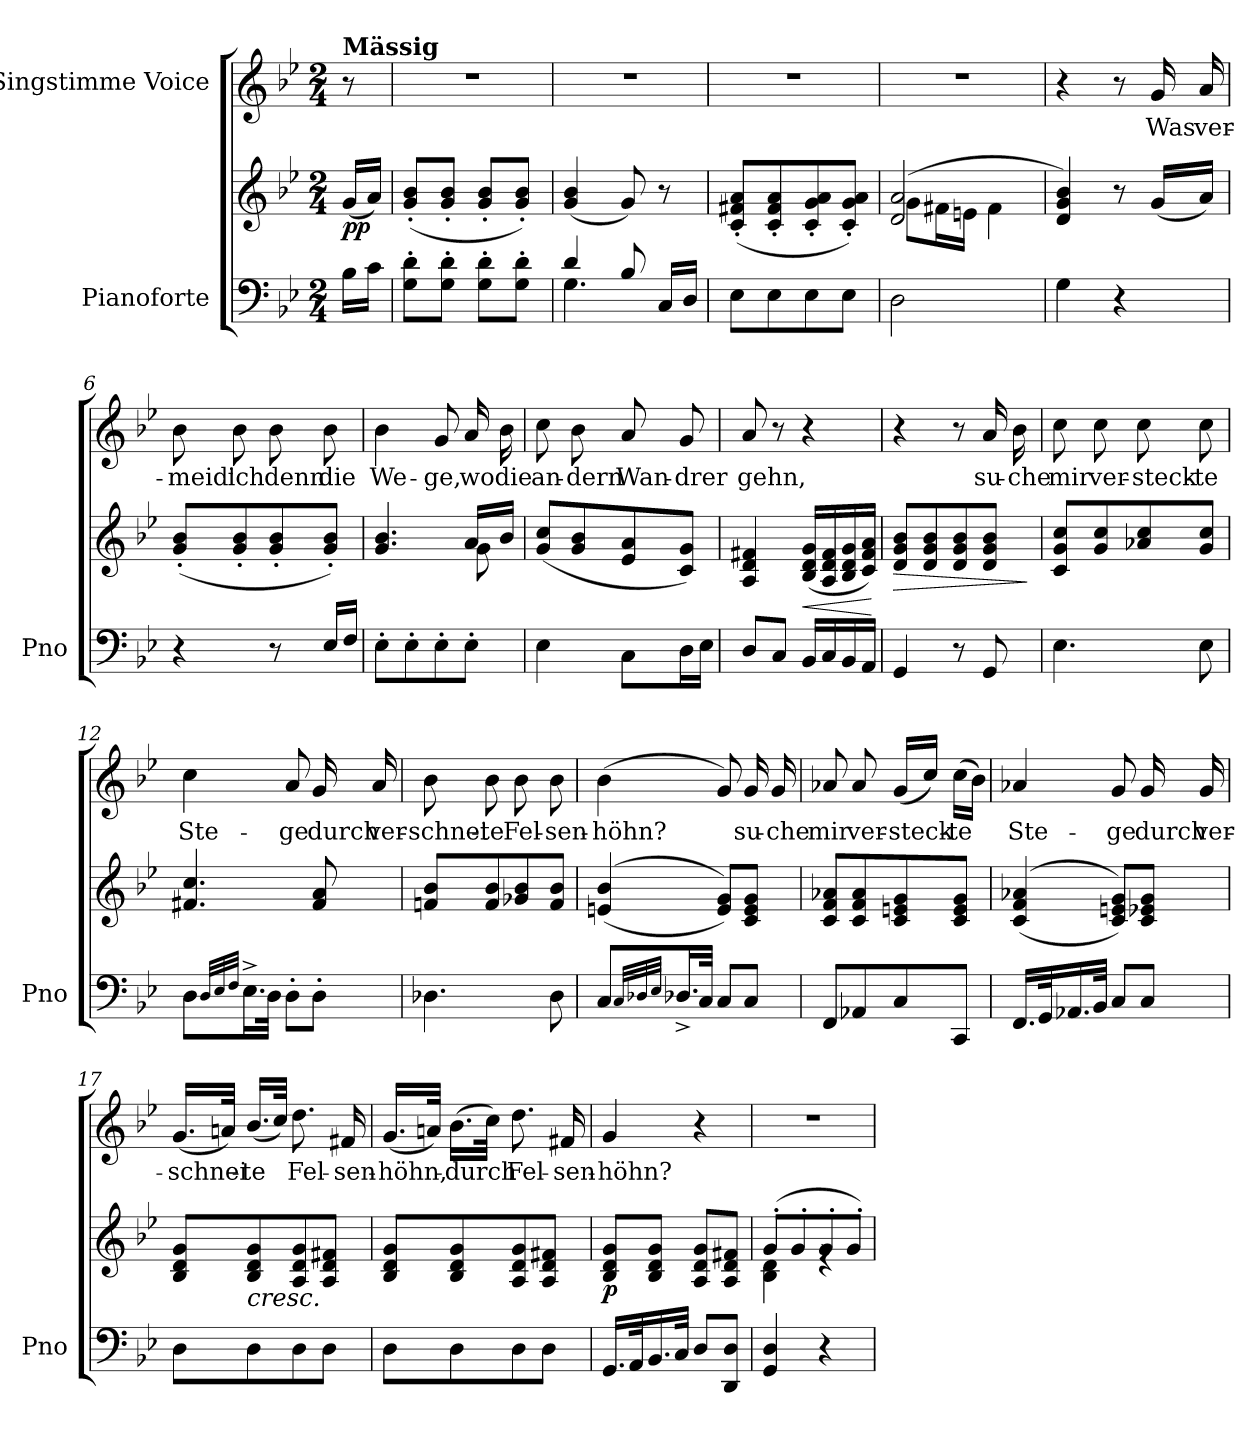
**kern	**kern	**dynam	**kern	**text
*part2	*part2	*part2	*part1	*part1
*staff3	*staff2	*staff2/3	*staff1	*staff1
*I"Pianoforte	*	*	*I"Singstimme Voice	*
*I'Pno	*	*	*	*
*clefF4	*clefG2	*	*clefG2	*
*k[b-e-]	*k[b-e-]	*	*k[b-e-]	*
*M2/4	*M2/4	*	*M2/4	*
*MM40	*MM40	*	*MM40	*
=	=	=	=	=
!	!	!	!LO:TX:B:t=Mässig	!
!	!	!LO:DY:b	!	!
16B-\LL	(<16g/LL	pp	8r	.
16c\JJ	16a/JJ)	.	.	.
=1	=1	=1	=1	=1
8G\' 8d\'L	(<8g/' 8b-/'L	.	2r	.
8G\' 8d\'J	8g/' 8b-/'J	.	.	.
8G\' 8d\'L	8g/' 8b-/'L	.	.	.
8G\' 8d\'J	8g/' 8b-/'J)	.	.	.
=2	=2	=2	=2	=2
*^	*	*	*	*
4d/	4.G\	(<4g/ 4b-/	.	2r	.
8B-/	.	8g/)	.	.	.
16C/LL	8ryy	8r	.	.	.
16D/JJ	.	.	.	.	.
*v	*v	*	*	*	*
=3	=3	=3	=3	=3
8E-\L	(<8c/' 8f#X/' 8a/'L	.	2r	.
8E-\	8c/' 8f#/' 8a/'	.	.	.
8E-\	8c/' 8g/' 8a/'	.	.	.
8E-\J	8c/' 8g/' 8a/'J)	.	.	.
=4	=4	=4	=4	=4
*	*^	*	*	*
2D\	(>2d/ 2a/	8g\L	.	2r	.
.	.	16f#X\L	.	.	.
.	.	16en\JJ	.	.	.
.	.	4f#\	.	.	.
*	*v	*v	*	*	*
!!LO:LB:g=z
=5	=5	=5	=5	=5
4G\	4d/ 4g/ 4b-/)	.	4r	.
4r	8r	.	8r	.
!	!	!	!	!LO:LY:b
.	(<16g/LL	.	16g/	Was
!	!	!	!	!LO:LY:b
.	16a/JJ)	.	16a/	ver-
=6	=6	=6	=6	=6
!	!	!	!	!LO:LY:b
4r	(<8g/' 8b-/'L	.	8b-\	-meid'
!	!	!	!	!LO:LY:b
.	8g/' 8b-/'	.	8b-\	ich
!	!	!	!	!LO:LY:b
8r	8g/' 8b-/'	.	8b-\	denn
!	!	!	!	!LO:LY:b
16E-/LL	8g/' 8b-/'J)	.	8b-\	die
16F/JJ	.	.	.	.
=7	=7	=7	=7	=7
*	*^	*	*	*
!	!	!	!	!	!LO:LY:b
8E-'\L	4.g/ 4.b-/	4.ryy	.	4b-\	We-
8E-'\	.	.	.	.	.
!	!	!	!	!	!LO:LY:b
8E-'\	.	.	.	8g/	-ge,
!	!	!	!	!	!LO:LY:b
8E-'\J	16a/LL	8g\	.	16a/	wo
!	!	!	!	!	!LO:LY:b
.	16b-/JJ	.	.	16b-\	die
*	*v	*v	*	*	*
=8	=8	=8	=8	=8
!	!	!	!	!LO:LY:b
4E-\	(<8g/ 8cc/L	.	8cc\	-an-
!	!	!	!	!LO:LY:b
.	8g/ 8b-/	.	8b-\	-dern
!	!	!	!	!LO:LY:b
8C\L	8e-/ 8a/	.	8a/	Wan-
!	!	!	!	!LO:LY:b
16D\L	8c/ 8g/J)	.	8g/	-drer
16E-\JJ	.	.	.	.
=9	=9	=9	=9	=9
!	!	!	!	!LO:LY:b
8D/L	4A/ 4d/ 4f#X/	.	8a/	gehn,
8C/J	.	.	8r	.
!	!	!LO:HP:b	!	!
16BB-/LL	(<16B-/ 16d/ 16g/LL	<	4r	.
16C/	16A/ 16d/ 16f#/	.	.	.
16BB-/	16B-/ 16d/ 16g/	.	.	.
16AA/JJ	16c/ 16f#/ 16a/JJ)	.	.	.
.	.	[	.	.
!!LO:LB:g=z
=10	=10	=10	=10	=10
!	!	!LO:HP:b	!	!
4GG/	8d/ 8g/ 8b-/L	>	4r	.
.	8d/ 8g/ 8b-/	.	.	.
8r	8d/ 8g/ 8b-/	.	8r	.
!	!	!	!	!LO:LY:b
8GG/	8d/ 8g/ 8b-/J	.	16a/	su-
!	!	!	!	!LO:LY:b
.	.	.	16b-\	-che
.	.	]	.	.
=11	=11	=11	=11	=11
!	!	!	!	!LO:LY:b
4.E-\	8c/ 8g/ 8cc/L	.	8cc\	mir
!	!	!	!	!LO:LY:b
.	8g/ 8cc/	.	8cc\	ver-
!	!	!	!	!LO:LY:b
.	8a-X/ 8cc/	.	8cc\	-steck-
!	!	!	!	!LO:LY:b
8E-\	8g/ 8cc/J	.	8cc\	-te
=12	=12	=12	=12	=12
!	!	!	!	!LO:LY:b
8D\L	4.f#X/ 4.cc/	.	4cc\	Ste-
32qD/LLL	.	.	.	.
32qE-/	.	.	.	.
32qF/JJJ	.	.	.	.
16.E-^\L	.	.	.	.
32D\JJk	.	.	.	.
!	!	!	!	!LO:LY:b
8D'\L	.	.	8a/	-ge
!	!	!	!	!LO:LY:b
8D'\J	8f#/ 8a/	.	16g/	durch
!	!	!	!	!LO:LY:b
.	.	.	16a/	ver-
=13	=13	=13	=13	=13
!	!	!	!	!LO:LY:b
4.D-X\	8fn/ 8b-/L	.	8b-\	-schnei-
!	!	!	!	!LO:LY:b
.	8f/ 8b-/	.	8b-\	-te
!	!	!	!	!LO:LY:b
.	8g-X/ 8b-/	.	8b-\	Fel-
!	!	!	!	!LO:LY:b
8D-\	8f/ 8b-/J	.	8b-\	-sen-
=14	=14	=14	=14	=14
!	!	!	!	!LO:LY:b
8C/L	(>(<4en/ 4b-/	.	(>4b-\	-höhn?
32qC/LLL	.	.	.	.
32qD-X/	.	.	.	.
32qE-/JJJ	.	.	.	.
16.D-^/L	.	.	.	.
32C/JJk	.	.	.	.
8C/L	8e/ 8g/L))	.	8g/)	.
!	!	!	!	!LO:LY:b
8C/J	8c/ 8e/ 8g/J	.	16g/	su-
!	!	!	!	!LO:LY:b
.	.	.	16g/	-che
!!LO:PB:g=z
=15	=15	=15	=15	=15
!	!	!	!	!LO:LY:b
8FF/L	8c/ 8f/ 8a-X/L	.	8a-X/	mir
!	!	!	!	!LO:LY:b
8AA-X/	8c/ 8f/ 8a-/	.	8a-/	ver-
!	!	!	!	!LO:LY:b
8C/	8c/ 8en/ 8g/	.	(<16g/LL	-steck-
.	.	.	16cc/JJ)	.
!	!	!	!	!LO:LY:b
8CC/J	8c/ 8e/ 8g/J	.	(>16cc\LL	-te
.	.	.	16b-\JJ)	.
=16	=16	=16	=16	=16
!	!	!	!	!LO:LY:b
16.FF/LL	(>(<4c/ 4f/ 4a-X/	.	4a-X/	Ste-
32GG/K	.	.	.	.
16.AA-X/	.	.	.	.
32BB-/JJk	.	.	.	.
!	!	!	!	!LO:LY:b
8C/L	8c/ 8en/ 8g/L))	.	8g/	-ge
!	!	!	!	!LO:LY:b
8C/J	8c/ 8e-X/ 8g/J	.	16g/	durch
!	!	!	!	!LO:LY:b
.	.	.	16g/	ver-
=17	=17	=17	=17	=17
!	!	!	!	!LO:LY:b
8D\L	8B-/ 8d/ 8g/L	.	(<16.g/LL	-schnei-
.	.	.	32an/JJk)	.
!	!LO:TX:b:i:t=cresc.	!	!	!
!	!	!	!	!LO:LY:b
8D\	8B-/ 8d/ 8g/	.	(<16.b-/LL	-te
.	.	.	32cc/JJk)	.
!	!	!	!	!LO:LY:b
8D\	8A/ 8d/ 8g/	.	8.dd\	Fel-
8D\J	8A/ 8d/ 8f#X/J	.	.	.
!	!	!	!	!LO:LY:b
.	.	.	16f#X/	-sen-
=18	=18	=18	=18	=18
!	!	!	!	!LO:LY:b
8D\L	8B-/ 8d/ 8g/L	.	(<16.g/LL	-höhn,-
.	.	.	32an/JJk)	.
!	!	!	!	!LO:LY:b
8D\	8B-/ 8d/ 8g/	.	(>16.b-\LL	-durch
.	.	.	32cc\JJk)	.
!	!	!	!	!LO:LY:b
8D\	8A/ 8d/ 8g/	.	8.dd\	-Fel-
8D\J	8A/ 8d/ 8f#X/J	.	.	.
!	!	!	!	!LO:LY:b
.	.	.	16f#X/	-sen-
=19	=19	=19	=19	=19
!	!	!LO:DY:b	!	!LO:LY:b
16.GG/LL	8B-/ 8d/ 8g/L	p	4g/	-höhn?
32AA/K	.	.	.	.
16.BB-/	8B-/ 8d/ 8g/J	.	.	.
32C/JJk	.	.	.	.
8D/L	8A/ 8d/ 8g/L	.	4r	.
8DD/ 8D/J	8A/ 8d/ 8f#X/J	.	.	.
!!LO:LB:g=z
=20	=20	=20	=20	=20
*	*^	*	*	*
4GG/ 4D/	(>8g'/L	4B-\ 4d\	.	2r	.
.	8g'/	.	.	.	.
4r	8g'/	4re	.	.	.
.	8g'/J)	.	.	.	.
*	*v	*v	*	*	*
=	=	=	=	=
*-	*-	*-	*-	*-
